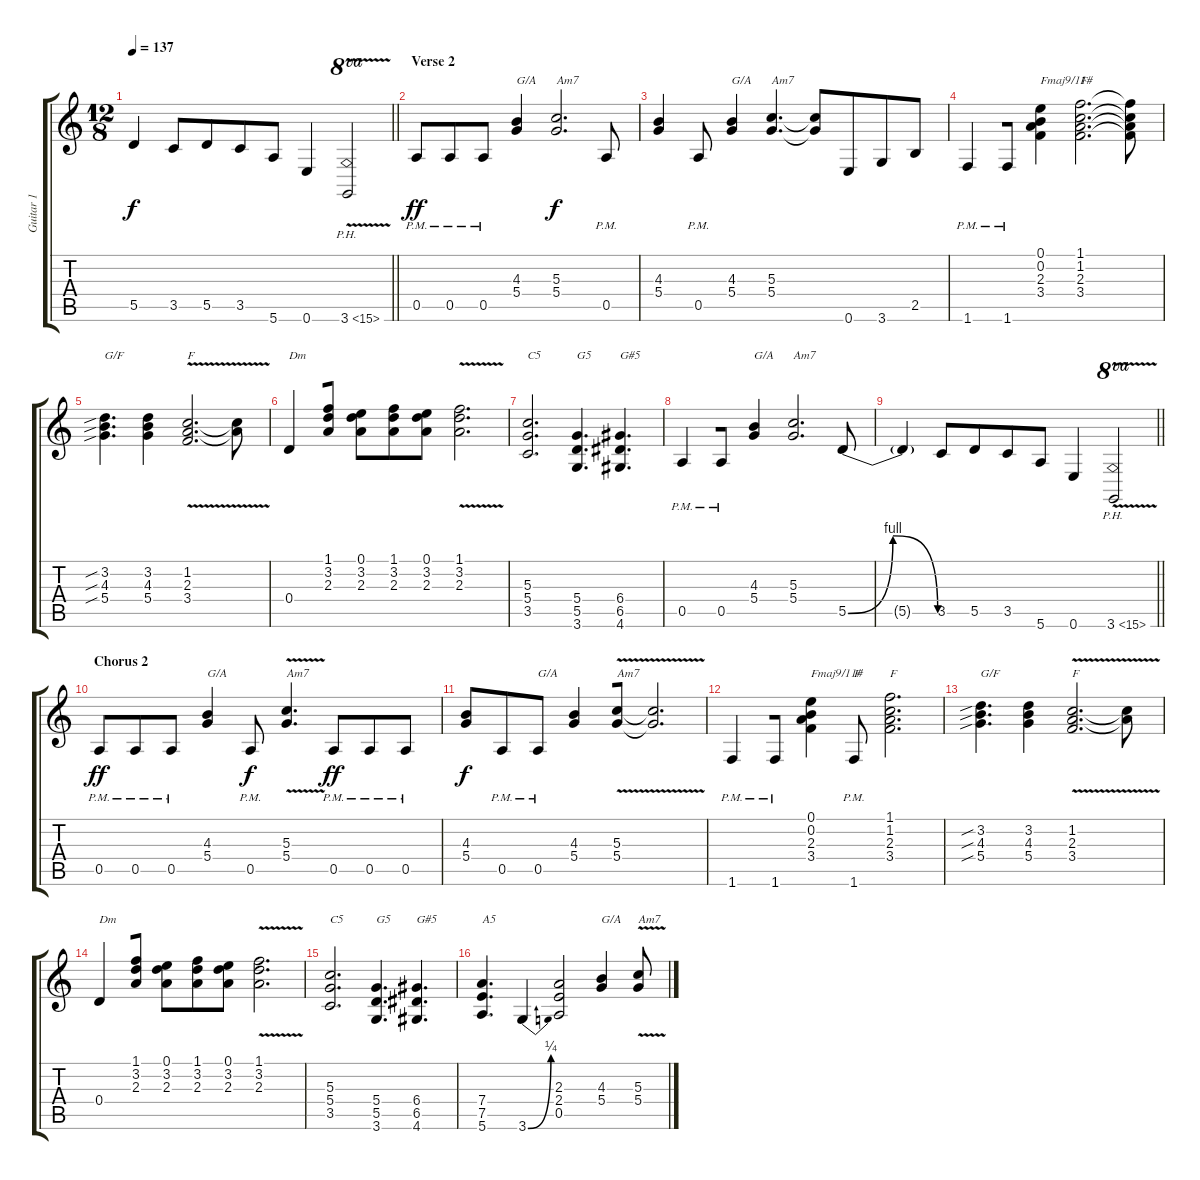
\track ("Guitar 1" "Guitar 1") {instrument overdrivenguitar}
\staff {score tabs}
\tuning (E4 B3 G3 D3 A2 E2) {hide}
\ts (12 8)
\tempo 137
\clef g2
\barLineRight lightlight
\ks c
5.5{t}.4{dy f beam merge} 3.5.8{beam merge} 5.5.8 3.5.8 5.6.8 0.6.4 3.6{ph 12 v}.2{ot 8va} |
\section ("" "Verse 2")
0.5{pm}.8{dy ff} 0.5{pm}.8 0.5{pm}.8 (4.3 5.4).4{txt "G/A"} (5.3 5.4).2{d txt "Am7" dy f} 0.5{pm}.8 |
(4.3 5.4).4 0.5{pm}.8 (4.3 5.4).4{txt "G/A"} (5.3 5.4).4{d txt "Am7"} (5.3{t} 5.4{t}).8{beam merge} 0.6.8 3.6.8 2.5.8 |
1.6{pm}.4{beam merge} 1.6{pm}.8 (0.1 0.2 2.3 3.4).4{txt "Fmaj9/11#"} (1.1 1.2 2.3 3.4).2{d txt "F"} (1.1{t} 1.2{t} 2.3{t} 3.4{t}).8 |
(3.2{sib} 4.3{sib} 5.4{sib}).4{d txt "G/F"} (3.2 4.3 5.4).4 (1.2 2.3{v} 3.4).2{d txt "F"} (1.2{t} 2.3{t}).8 |
0.4.4{txt "Dm" beam merge} (1.1 3.2 2.3).8 (0.1 3.2 2.3).8 (1.1 3.2 2.3).8 (0.1 3.2 2.3).8 (1.1 3.2{v} 2.3).2{d} |
(5.3 5.4 3.5).2{d txt "C5"} (5.4 5.5 3.6).4{d txt "G5"} (6.4 6.5 4.6).4{d txt "G#5"} |
0.5{pm}.4{beam merge} 0.5{pm}.8 (4.3 5.4).4{txt "G/A"} (5.3 5.4).2{d txt "Am7"} 5.5{be (bendrelease 0 0 30 4 30 4 60 0)}.8 |
\barLineRight lightlight
5.5{t}.4{beam merge} 3.5.8{beam merge} 5.5.8 3.5.8 5.6.8 0.6.4 3.6{ph 12 v}.2{ot 8va} |
\section ("" "Chorus 2")
0.5{pm}.8{dy ff} 0.5{pm}.8 0.5{pm}.8 (4.3 5.4).4{txt "G/A"} 0.5{pm}.8{dy f} (5.3 5.4{v}).4{d txt "Am7"} 0.5{pm}.8{dy ff} 0.5{pm}.8{beam merge} 0.5{pm}.8 |
(4.3 5.4).8{dy f} 0.5{pm}.8 0.5{pm}.8{txt "G/A"} (4.3 5.4).4{beam merge} (5.3 5.4{v}).8{txt "Am7"} (5.3{t} 5.4{t}).2{d} |
1.6{pm}.4{beam merge} 1.6{pm}.8 (0.1 0.2 2.3 3.4).4{txt "Fmaj9/11#"} 1.6{pm}.8{txt "F"} (1.1 1.2 2.3 3.4).2{d txt "F"} |
(3.2{sib} 4.3{sib} 5.4{sib}).4{d txt "G/F"} (3.2 4.3 5.4).4 (1.2 2.3{v} 3.4).2{d txt "F"} (1.2{t} 2.3{t}).8 |
0.4.4{txt "Dm" beam merge} (1.1 3.2 2.3).8 (0.1 3.2 2.3).8 (1.1 3.2 2.3).8 (0.1 3.2 2.3).8 (1.1 3.2{v} 2.3).2{d} |
(5.3 5.4 3.5).2{d txt "C5"} (5.4 5.5 3.6).4{d txt "G5"} (6.4 6.5 4.6).4{d txt "G#5"} |
(7.4 7.5 5.6).4{d txt "A5"} 3.6{be (bend 0 0 60 1)}.4 (2.3 2.4 0.5).2{beam merge} (4.3 5.4).4{txt "G/A"} (5.3 5.4{v}).8{txt "Am7"}
